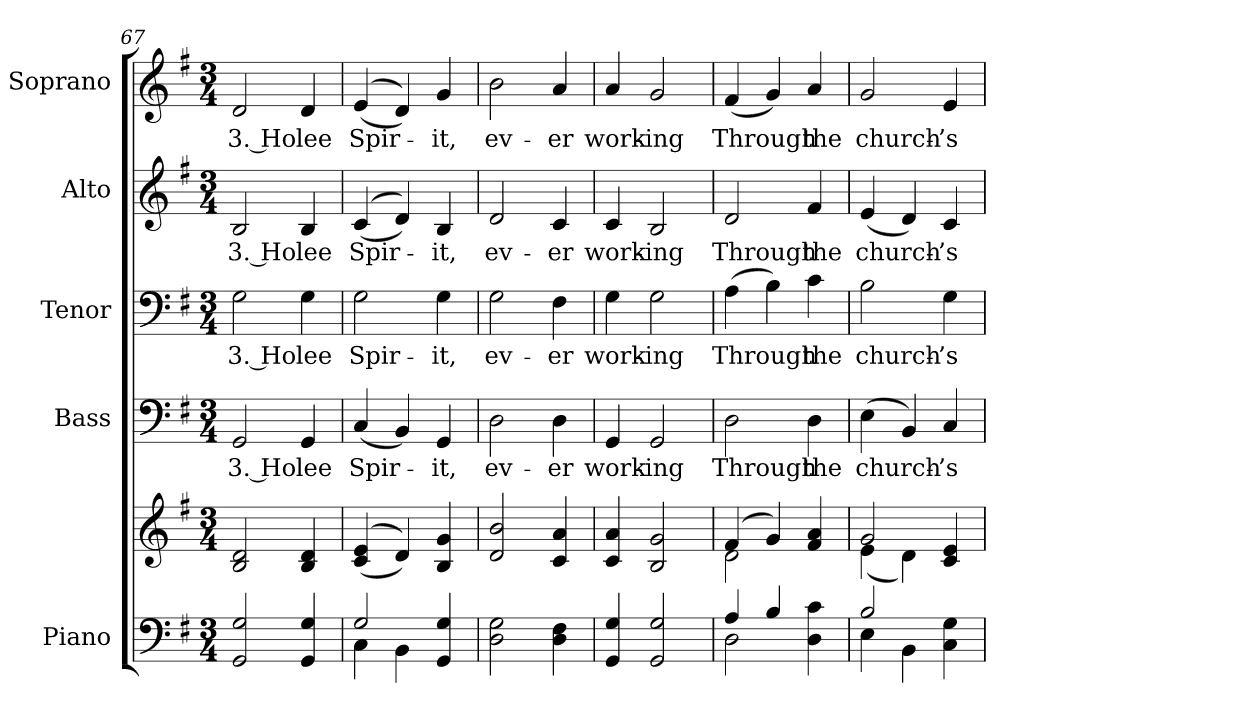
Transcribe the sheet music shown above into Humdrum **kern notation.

**kern	**kern	**kern	**text	**kern	**text	**kern	**text	**kern	**text
*part5	*part5	*part4	*part4	*part3	*part3	*part2	*part2	*part1	*part1
*staff6	*staff5	*staff4	*staff4	*staff3	*staff3	*staff2	*staff2	*staff1	*staff1
*I"Piano	*	*I"Bass	*	*I"Tenor	*	*I"Alto	*	*I"Soprano	*
*I'Pno.	*	*I'B.	*	*I'T.	*	*I'A.	*	*I'S.	*
*clefF4	*clefG2	*clefF4	*	*clefF4	*	*clefG2	*	*clefG2	*
*k[f#]	*k[f#]	*k[f#]	*	*k[f#]	*	*k[f#]	*	*k[f#]	*
*G:	*G:	*G:	*	*G:	*	*G:	*	*G:	*
*M3/4	*M3/4	*M3/4	*	*M3/4	*	*M3/4	*	*M3/4	*
=67	=67	=67	=67	=67	=67	=67	=67	=67	=67
!	!	!	!LO:LY:b:color=#000000	!	!	!	!	!	!
!	!	!	!	!	!LO:LY:b:color=#000000	!	!	!	!
!	!	!	!	!	!	!	!LO:LY:b:color=#000000	!	!
!	!	!	!	!	!	!	!	!	!LO:LY:b:color=#000000
2GGi/ 2Gi	2Bi/ 2di	2GGi/	3. Ho	2Gi\	3. Ho	2Bi/	3. Ho	2di/	3. Ho
!	!	!	!LO:LY:b:color=#000000	!	!	!	!	!	!
!	!	!	!	!	!LO:LY:b:color=#000000	!	!	!	!
!	!	!	!	!	!	!	!LO:LY:b:color=#000000	!	!
!	!	!	!	!	!	!	!	!	!LO:LY:b:color=#000000
4GGi/ 4Gi	4Bi/ 4di	4GGi/	lee	4Gi\	lee	4Bi/	lee	4di/	lee
=68	=68	=68	=68	=68	=68	=68	=68	=68	=68
*^	*	*	*	*	*	*	*	*	*
!	!	!	!	!LO:LY:b:color=#000000	!	!	!	!	!	!
!	!	!	!	!	!	!LO:LY:b:color=#000000	!	!	!	!
!	!	!	!	!	!	!	!	!LO:LY:b:color=#000000	!	!
!	!	!	!	!	!	!	!	!	!	!LO:LY:b:color=#000000
2Gi/	4Ci\	((4ci/ 4ei	(4Ci/	Spir-	2Gi\	Spir-	((4ci/	Spir-	((4ei/	Spir-
.	4BBi\	4di/))	4BBi/)	.	.	.	4di/))	.	4di/))	.
!	!	!	!	!LO:LY:b:color=#000000	!	!	!	!	!	!
!	!	!	!	!	!	!LO:LY:b:color=#000000	!	!	!	!
!	!	!	!	!	!	!	!	!LO:LY:b:color=#000000	!	!
!	!	!	!	!	!	!	!	!	!	!LO:LY:b:color=#000000
4GGi/ 4Gi	4ryy	4Bi/ 4gi	4GGi/	-it,	4Gi\	-it,	4Bi/	-it,	4gi/	-it,
*v	*v	*	*	*	*	*	*	*	*	*
!!LO:PB:g=z
=69	=69	=69	=69	=69	=69	=69	=69	=69	=69
*^	*	*	*	*	*	*	*	*	*
!	!	!	!	!LO:LY:b:color=#000000	!	!	!	!	!	!
*v	*v	*	*	*	*	*	*	*	*	*
*^	*	*	*	*	*	*	*	*	*
!	!	!	!	!	!	!LO:LY:b:color=#000000	!	!	!	!
*v	*v	*	*	*	*	*	*	*	*	*
*^	*	*	*	*	*	*	*	*	*
!	!	!	!	!	!	!	!	!LO:LY:b:color=#000000	!	!
*v	*v	*	*	*	*	*	*	*	*	*
*^	*	*	*	*	*	*	*	*	*
!	!	!	!	!	!	!	!	!	!	!LO:LY:b:color=#000000
*v	*v	*	*	*	*	*	*	*	*	*
2Di\ 2Gi	2di/ 2bi	2Di\	ev-	2Gi\	ev-	2di/	ev-	2bi\	ev-
!	!	!	!LO:LY:b:color=#000000	!	!	!	!	!	!
!	!	!	!	!	!LO:LY:b:color=#000000	!	!	!	!
!	!	!	!	!	!	!	!LO:LY:b:color=#000000	!	!
!	!	!	!	!	!	!	!	!	!LO:LY:b:color=#000000
4Di\ 4F#i	4ci/ 4ai	4Di\	-er	4F#i\	-er	4ci/	-er	4ai/	-er
=70	=70	=70	=70	=70	=70	=70	=70	=70	=70
!	!	!	!LO:LY:b:color=#000000	!	!	!	!	!	!
!	!	!	!	!	!LO:LY:b:color=#000000	!	!	!	!
!	!	!	!	!	!	!	!LO:LY:b:color=#000000	!	!
!	!	!	!	!	!	!	!	!	!LO:LY:b:color=#000000
4GGi/ 4Gi	4ci/ 4ai	4GGi/	work-	4Gi\	work-	4ci/	work-	4ai/	work-
!	!	!	!LO:LY:b:color=#000000	!	!	!	!	!	!
!	!	!	!	!	!LO:LY:b:color=#000000	!	!	!	!
!	!	!	!	!	!	!	!LO:LY:b:color=#000000	!	!
!	!	!	!	!	!	!	!	!	!LO:LY:b:color=#000000
2GGi/ 2Gi	2Bi/ 2gi	2GGi/	-ing	2Gi\	-ing	2Bi/	-ing	2gi/	-ing
=71	=71	=71	=71	=71	=71	=71	=71	=71	=71
*^	*^	*	*	*	*	*	*	*	*
!	!	!	!	!	!LO:LY:b:color=#000000	!	!	!	!	!	!
!	!	!	!	!	!	!	!LO:LY:b:color=#000000	!	!	!	!
!	!	!	!	!	!	!	!	!	!LO:LY:b:color=#000000	!	!
!	!	!	!	!	!	!	!	!	!	!	!LO:LY:b:color=#000000
4Ai/	2Di\	(4f#i/	2di\	2Di\	Through	(4Ai\	Through	2di/	Through	(4f#i/	Through
4Bi/	.	4gi/)	.	.	.	4Bi\)	.	.	.	4gi/)	.
!	!	!	!	!	!LO:LY:b:color=#000000	!	!	!	!	!	!
!	!	!	!	!	!	!	!LO:LY:b:color=#000000	!	!	!	!
!	!	!	!	!	!	!	!	!	!LO:LY:b:color=#000000	!	!
!	!	!	!	!	!	!	!	!	!	!	!LO:LY:b:color=#000000
4Di\ 4ci	4ryy	4f#i/ 4ai	4ryy	4Di\	the	4ci\	the	4f#i/	the	4ai/	the
!!LO:PB:g=z
=72	=72	=72	=72	=72	=72	=72	=72	=72	=72	=72	=72
!	!	!	!	!	!LO:LY:b:color=#000000	!	!	!	!	!	!
!	!	!	!	!	!	!	!LO:LY:b:color=#000000	!	!	!	!
!	!	!	!	!	!	!	!	!	!LO:LY:b:color=#000000	!	!
!	!	!	!	!	!	!	!	!	!	!	!LO:LY:b:color=#000000
2Bi/	4Ei\	2gi/	(4ei\	(4Ei\	church-	2Bi\	church-	(4ei/	church-	2gi/	church-
.	4BBi\	.	4di\)	4BBi/)	.	.	.	4di/)	.	.	.
!	!	!	!	!	!LO:LY:b:color=#000000	!	!	!	!	!	!
!	!	!	!	!	!	!	!LO:LY:b:color=#000000	!	!	!	!
!	!	!	!	!	!	!	!	!	!LO:LY:b:color=#000000	!	!
!	!	!	!	!	!	!	!	!	!	!	!LO:LY:b:color=#000000
4Ci\ 4Gi	4ryy	4ci/ 4ei	4ryy	4Ci/	-’s	4Gi\	-’s	4ci/	-’s	4ei/	-’s
*v	*v	*	*	*	*	*	*	*	*	*	*
*	*v	*v	*	*	*	*	*	*	*	*
=	=	=	=	=	=	=	=	=	=
*-	*-	*-	*-	*-	*-	*-	*-	*-	*-
